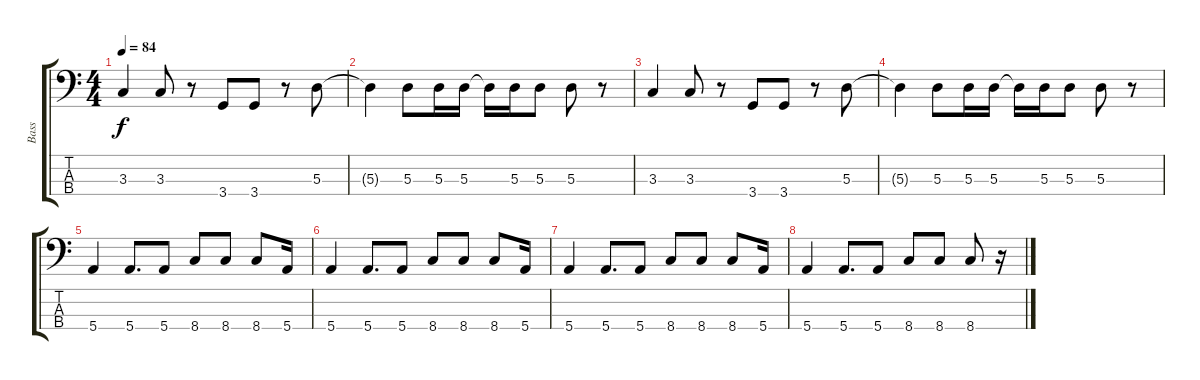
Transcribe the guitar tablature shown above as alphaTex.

\track ("Bass" "Bass") {instrument electricbassfinger}
\staff {score tabs}
\tuning (G2 D2 A1 E1) {hide}
\ts (4 4)
\tempo 84
\clef f4
\ks c
3.3.4{dy f} 3.3.8 r.8 3.4.8 3.4.8 r.8 5.3.8 |
5.3{t}.4 5.3.8 5.3.16 5.3.16 5.3{t}.16 5.3.16 5.3.8 5.3.8 r.8 |
3.3.4 3.3.8 r.8 3.4.8 3.4.8 r.8 5.3.8 |
5.3{t}.4 5.3.8 5.3.16 5.3.16 5.3{t}.16 5.3.16 5.3.8 5.3.8 r.8 |
5.4.4 5.4.8{d} 5.4.8 8.4.8 8.4.8 8.4.8 5.4.16 |
5.4.4 5.4.8{d} 5.4.8 8.4.8 8.4.8 8.4.8 5.4.16 |
5.4.4 5.4.8{d} 5.4.8 8.4.8 8.4.8 8.4.8 5.4.16 |
5.4.4 5.4.8{d} 5.4.8 8.4.8 8.4.8 8.4.8 r.16
